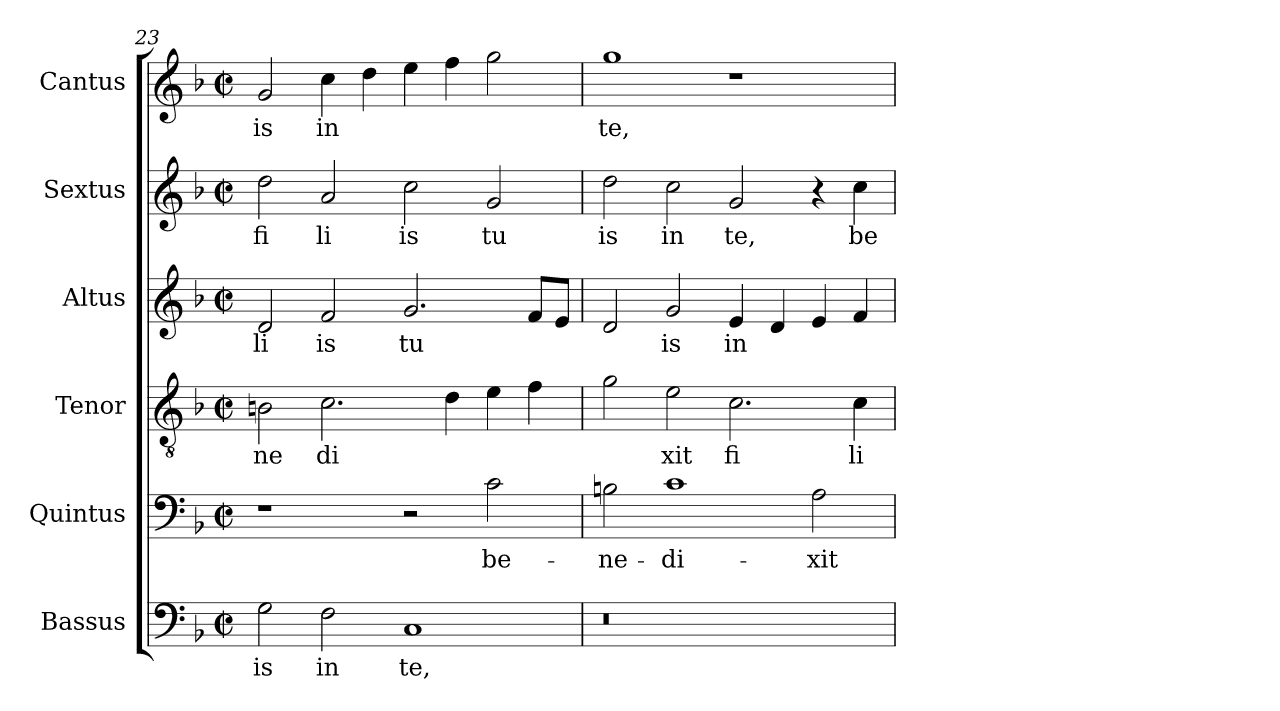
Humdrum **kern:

**kern	**text	**kern	**text	**kern	**text	**kern	**text	**kern	**text	**kern	**text
*part6	*part6	*part5	*part5	*part4	*part4	*part3	*part3	*part2	*part2	*part1	*part1
*staff6	*staff6	*staff5	*staff5	*staff4	*staff4	*staff3	*staff3	*staff2	*staff2	*staff1	*staff1
*I"Bassus	*	*I"Quintus	*	*I"Tenor	*	*I"Altus	*	*I"Sextus	*	*I"Cantus	*
*I'Bassus	*	*I'Quintus	*	*I'Tenor	*	*I'Altus	*	*I'Sextus	*	*I'Cantus	*
!!LO:LB:g=z
*clefF4	*	*clefF4	*	*clefGv2	*	*clefG2	*	*clefG2	*	*clefG2	*
*k[b-]	*	*k[b-]	*	*k[b-]	*	*k[b-]	*	*k[b-]	*	*k[b-]	*
*F:	*	*F:	*	*F:	*	*F:	*	*F:	*	*F:	*
*M2/2	*	*M2/2	*	*M2/2	*	*M2/2	*	*M2/2	*	*M2/2	*
*met(c|)	*	*met(c|)	*	*met(c|)	*	*met(c|)	*	*met(c|)	*	*met(c|)	*
=23	=23	=23	=23	=23	=23	=23	=23	=23	=23	=23	=23
!	!LO:LY:b:cj	!	!	!	!LO:LY:b:cj	!	!LO:LY:b:cj	!	!LO:LY:b:cj	!	!LO:LY:b:cj
2G\	is	1r	.	2Bn\	ne	2d/	li	2dd\	fi	2g/	is
!	!LO:LY:b:cj	!	!	!	!LO:LY:b:cj	!	!LO:LY:b:cj	!	!LO:LY:b:cj	!	!LO:LY:b:cj
2F\	in	.	.	2.c\	di	2f/	is	2a/	li	4cc\	in
.	.	.	.	.	.	.	.	.	.	4dd\	.
!	!LO:LY:b:cj	!	!	!	!	!	!LO:LY:b:cj	!	!LO:LY:b:cj	!	!
1C	te,	2r	.	.	.	2.g/	tu	2cc\	is	4ee\	.
.	.	.	.	4d\	.	.	.	.	.	4ff\	.
!	!	!	!LO:LY:b:cj	!	!	!	!	!	!LO:LY:b:cj	!	!
.	.	2c\	be-	4e\	.	.	.	2g/	tu	2gg\	.
.	.	.	.	4f\	.	8f/L	.	.	.	.	.
.	.	.	.	.	.	8e/J	.	.	.	.	.
=24	=24	=24	=24	=24	=24	=24	=24	=24	=24	=24	=24
!	!	!	!LO:LY:b:cj	!	!	!	!	!	!LO:LY:b:cj	!	!LO:LY:b:cj
0r	.	2Bn\	-ne-	2g\	.	2d/	.	2dd\	is	1gg	te,
!	!	!	!LO:LY:b:cj	!	!LO:LY:b:cj	!	!LO:LY:b:cj	!	!LO:LY:b:cj	!	!
.	.	1c	-di-	2e\	xit	2g/	is	2cc\	in	.	.
!	!	!	!	!	!LO:LY:b:cj	!	!LO:LY:b:cj	!	!LO:LY:b:cj	!	!
.	.	.	.	2.c\	fi	4e/	in	2g/	te,	1r	.
.	.	.	.	.	.	4d/	.	.	.	.	.
!	!	!	!LO:LY:b:cj	!	!	!	!	!	!	!	!
.	.	2A\	-xit	.	.	4e/	.	4r	.	.	.
!	!	!	!	!	!LO:LY:b:cj	!	!	!	!LO:LY:b:cj	!	!
.	.	.	.	4c\	li	4f/	.	4cc\	be	.	.
=	=	=	=	=	=	=	=	=	=	=	=
*-	*-	*-	*-	*-	*-	*-	*-	*-	*-	*-	*-
